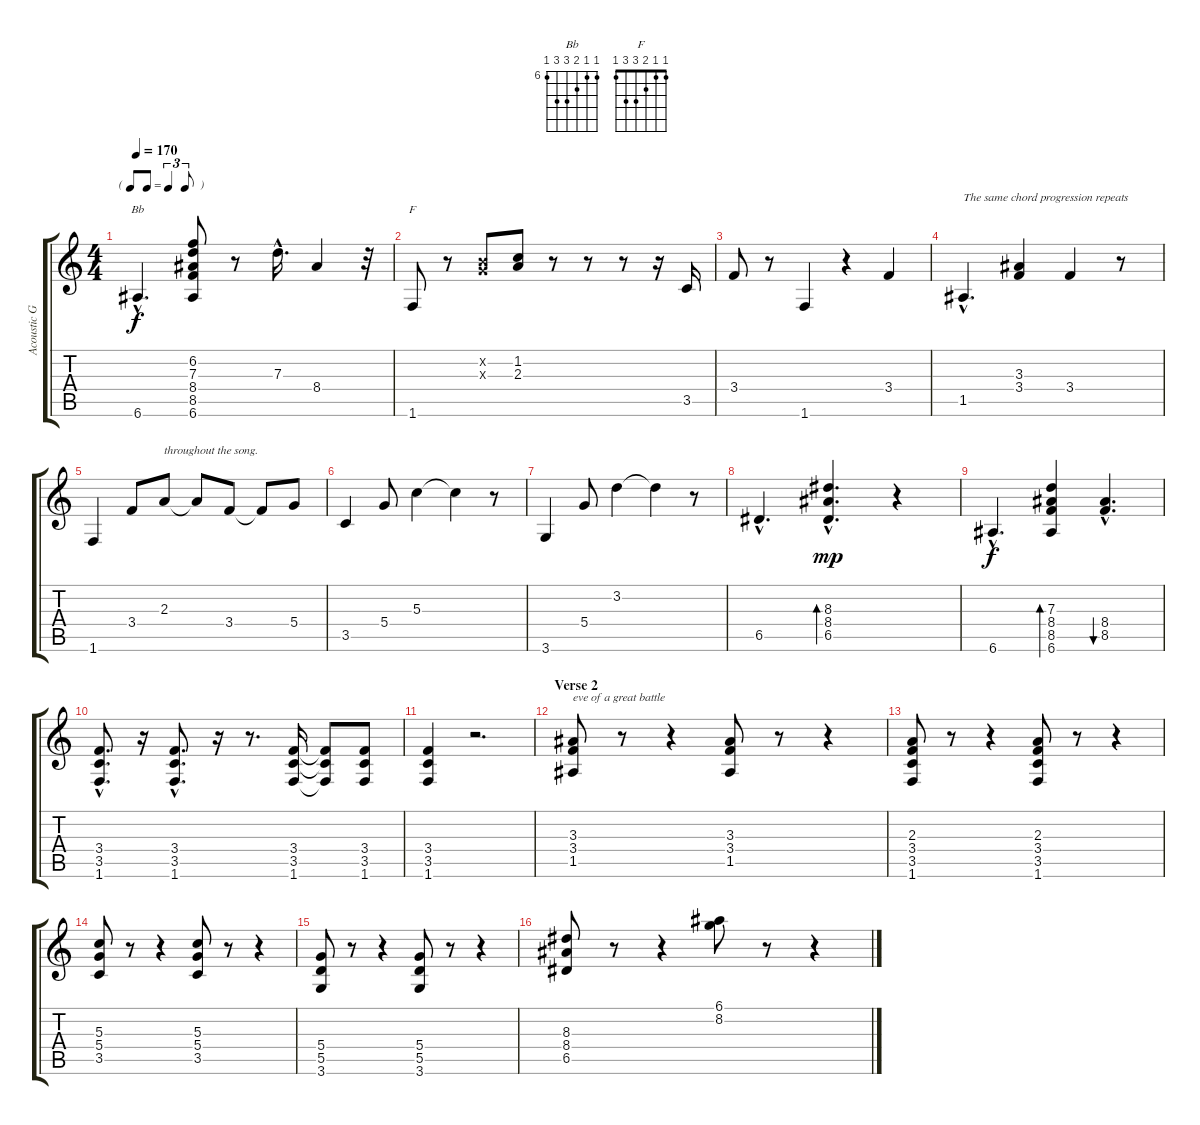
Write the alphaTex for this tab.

\track ("Acoustic Guitar" "Acoustic G") {instrument acousticguitarsteel}
\staff {score tabs}
\tuning (E4 B3 G3 D3 A2 E2) {hide}
\chord ("Bb" 6 6 7 8 8 6) {firstfret 6}
\chord ("F" 1 1 2 3 3 1)
\ts (4 4)
\tf triplet8th
\tempo 170
\clef g2
\ks c
6.6{hac}.4{d ch "Bb" dy f} (6.2 7.3 8.4 8.5 6.6).8 r.8 7.3{hac}.16{d} 8.4.4 r.32 |
1.6.8{ch "F"} r.8 (0.2{x} 0.3{x}).8 (1.2 2.3).8 r.8 r.8 r.8 r.16 3.5.16 |
3.4.8 r.8 1.6.4 r.4 3.4.4 |
1.5{hac}.4{d txt "The same chord progression repeats"} (3.3 3.4).4 3.4.4 r.8 |
1.6.4 3.4.8 2.3.8{txt "throughout the song."} 2.3{t}.8 3.4.8 3.4{t}.8 5.4.8 |
3.5.4 5.4.8 5.3.4 5.3{t}.4 r.8 |
3.6.4 5.4.8 3.2.4 3.2{t}.4 r.8 |
6.5{hac}.4{d} (8.3{hac} 8.4{hac} 6.5{hac}).4{d bd 240 dy mp} r.4 |
6.6{hac}.4{d dy f} (7.3 8.4 8.5 6.6).4{bd 240} (8.4{hac} 8.5{hac}).4{d bu 240} |
(3.4{hac} 3.5{hac} 1.6{hac}).8{d} r.16 (3.4{hac} 3.5{hac} 1.6{hac}).8{d} r.16 r.8{d} (3.4 3.5 1.6).16 (3.4{t} 3.5{t} 1.6{t}).8 (3.4 3.5 1.6).8 |
(3.4 3.5 1.6).4 r.2{d} |
\section ("" "Verse 2")
(3.3 3.4 1.5).8{txt "eve of a great battle"} r.8 r.4 (3.3 3.4 1.5).8 r.8 r.4 |
(2.3 3.4 3.5 1.6).8 r.8 r.4 (2.3 3.4 3.5 1.6).8 r.8 r.4 |
(5.3 5.4 3.5).8 r.8 r.4 (5.3 5.4 3.5).8 r.8 r.4 |
(5.4 5.5 3.6).8 r.8 r.4 (5.4 5.5 3.6).8 r.8 r.4 |
(8.3 8.4 6.5).8 r.8 r.4 (6.1 8.2).8 r.8 r.4
